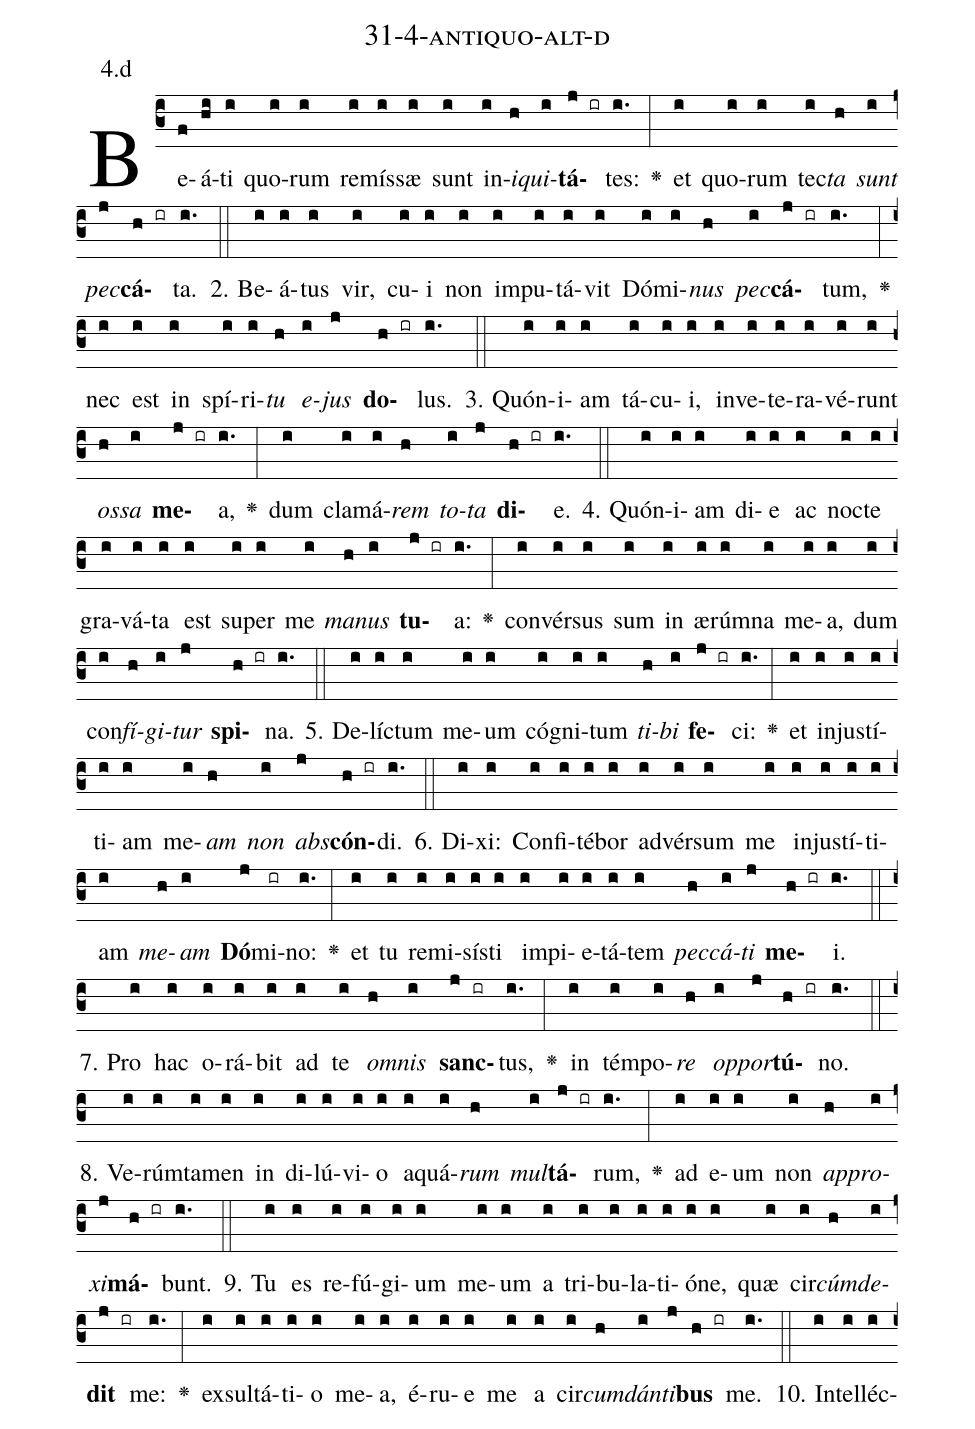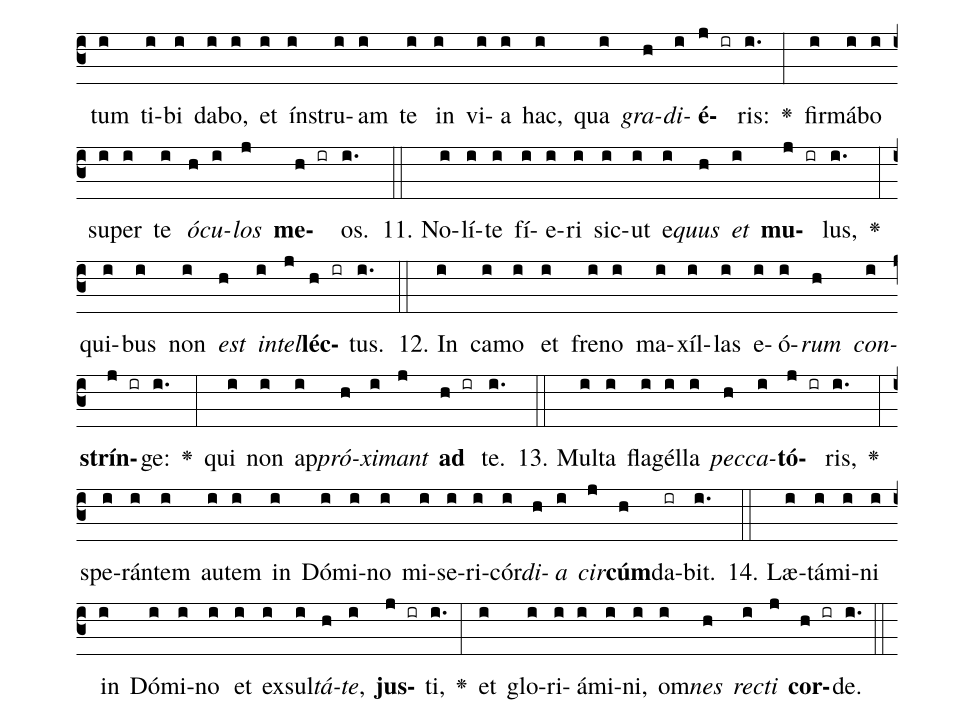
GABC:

name: 31-4-antiquo-alt-d;
annotation: 4.d;
%%
(c3)Be(f)á(hi)ti(i) quo(i)rum(i) re(i)mís(i)sæ(i) sunt(i) in(i)<i>i</i>(h)<i>qui</i>(i)<b>tá</b>(j ir)tes:(i.) <v>\greheightstar</v>(:) et(i) quo(i)rum(i) tec(i)<i>ta</i>(h) <i>sunt</i>(i) <i>pec</i>(j)<b>cá</b>(h ir)ta.(i.) (::)
2. Be(i)á(i)tus(i) vir,(i) cu(i)i(i) non(i) im(i)pu(i)tá(i)vit(i) Dó(i)mi(i)<i>nus</i>(h) <i>pec</i>(i)<b>cá</b>(j ir)tum,(i.) <v>\greheightstar</v>(:) nec(i) est(i) in(i) spí(i)ri(i)<i>tu</i>(h) <i>e</i>(i)<i>jus</i>(j) <b>do</b>(h ir)lus.(i.) (::)
3. Quón(i)i(i)am(i) tá(i)cu(i)i,(i) in(i)ve(i)te(i)ra(i)vé(i)runt(i) <i>os</i>(h)<i>sa</i>(i) <b>me</b>(j ir)a,(i.) <v>\greheightstar</v>(:) dum(i) cla(i)má(i)<i>rem</i>(h) <i>to</i>(i)<i>ta</i>(j) <b>di</b>(h ir)e.(i.) (::)
4. Quón(i)i(i)am(i) di(i)e(i) ac(i) noc(i)te(i) gra(i)vá(i)ta(i) est(i) su(i)per(i) me(i) <i>ma</i>(h)<i>nus</i>(i) <b>tu</b>(j ir)a:(i.) <v>\greheightstar</v>(:) con(i)vér(i)sus(i) sum(i) in(i) æ(i)rúm(i)na(i) me(i)a,(i) dum(i) con(i)<i>fí</i>(h)<i>gi</i>(i)<i>tur</i>(j) <b>spi</b>(h ir)na.(i.) (::)
5. De(i)líc(i)tum(i) me(i)um(i) có(i)gni(i)tum(i) <i>ti</i>(h)<i>bi</i>(i) <b>fe</b>(j ir)ci:(i.) <v>\greheightstar</v>(:) et(i) in(i)jus(i)tí(i)ti(i)am(i) me(i)<i>am</i>(h) <i>non</i>(i) <i>abs</i>(j)<b>cón</b>(h ir)di.(i.) (::)
6. Di(i)xi:(i) Con(i)fi(i)té(i)bor(i) ad(i)vér(i)sum(i) me(i) in(i)jus(i)tí(i)ti(i)am(i) <i>me</i>(h)<i>am</i>(i) <b>Dó</b>(j)mi(ir)no:(i.) <v>\greheightstar</v>(:) et(i) tu(i) re(i)mi(i)sís(i)ti(i) im(i)pi(i)e(i)tá(i)tem(i) <i>pec</i>(h)<i>cá</i>(i)<i>ti</i>(j) <b>me</b>(h ir)i.(i.) (::)
7. Pro(i) hac(i) o(i)rá(i)bit(i) ad(i) te(i) <i>om</i>(h)<i>nis</i>(i) <b>sanc</b>(j ir)tus,(i.) <v>\greheightstar</v>(:) in(i) tém(i)po(i)<i>re</i>(h) <i>op</i>(i)<i>por</i>(j)<b>tú</b>(h ir)no.(i.) (::)
8. Ve(i)rúm(i)ta(i)men(i) in(i) di(i)lú(i)vi(i)o(i) a(i)quá(i)<i>rum</i>(h) <i>mul</i>(i)<b>tá</b>(j ir)rum,(i.) <v>\greheightstar</v>(:) ad(i) e(i)um(i) non(i) <i>ap</i>(h)<i>pro</i>(i)<i>xi</i>(j)<b>má</b>(h ir)bunt.(i.) (::)
9. Tu(i) es(i) re(i)fú(i)gi(i)um(i) me(i)um(i) a(i) tri(i)bu(i)la(i)ti(i)ó(i)ne,(i) quæ(i) cir(i)<i>cúm</i>(h)<i>de</i>(i)<b>dit</b>(j ir) me:(i.) <v>\greheightstar</v>(:) ex(i)sul(i)tá(i)ti(i)o(i) me(i)a,(i) é(i)ru(i)e(i) me(i) a(i) cir(i)<i>cum</i>(h)<i>dán</i>(i)<i>ti</i>(j)<b>bus</b>(h ir) me.(i.) (::)
10. In(i)tel(i)léc(i)tum(i) ti(i)bi(i) da(i)bo,(i) et(i) ín(i)stru(i)am(i) te(i) in(i) vi(i)a(i) hac,(i) qua(i) <i>gra</i>(h)<i>di</i>(i)<b>é</b>(j ir)ris:(i.) <v>\greheightstar</v>(:) fir(i)má(i)bo(i) su(i)per(i) te(i) <i>ó</i>(h)<i>cu</i>(i)<i>los</i>(j) <b>me</b>(h ir)os.(i.) (::)
11. No(i)lí(i)te(i) fí(i)e(i)ri(i) sic(i)ut(i) e(i)<i>quus</i>(h) <i>et</i>(i) <b>mu</b>(j ir)lus,(i.) <v>\greheightstar</v>(:) qui(i)bus(i) non(i) <i>est</i>(h) <i>in</i>(i)<i>tel</i>(j)<b>léc</b>(h ir)tus.(i.) (::)
12. In(i) ca(i)mo(i) et(i) fre(i)no(i) ma(i)xíl(i)las(i) e(i)ó(i)<i>rum</i>(h) <i>con</i>(i)<b>strín</b>(j ir)ge:(i.) <v>\greheightstar</v>(:) qui(i) non(i) ap(i)<i>pró</i>(h)<i>xi</i>(i)<i>mant</i>(j) <b>ad</b>(h ir) te.(i.) (::)
13. Mul(i)ta(i) fla(i)gél(i)la(i) <i>pec</i>(h)<i>ca</i>(i)<b>tó</b>(j ir)ris,(i.) <v>\greheightstar</v>(:) spe(i)rán(i)tem(i) au(i)tem(i) in(i) Dó(i)mi(i)no(i) mi(i)se(i)ri(i)cór(i)<i>di</i>(h)<i>a</i>(i) <i>cir</i>(j)<b>cúm</b>(h)da(ir)bit.(i.) (::)
14. Læ(i)tá(i)mi(i)ni(i) in(i) Dó(i)mi(i)no(i) et(i) ex(i)sul(i)<i>tá</i>(h)<i>te</i>,(i) <b>jus</b>(j ir)ti,(i.) <v>\greheightstar</v>(:) et(i) glo(i)ri(i)á(i)mi(i)ni,(i) om(i)<i>nes</i>(h) <i>rec</i>(i)<i>ti</i>(j) <b>cor</b>(h ir)de.(i.) (::)
